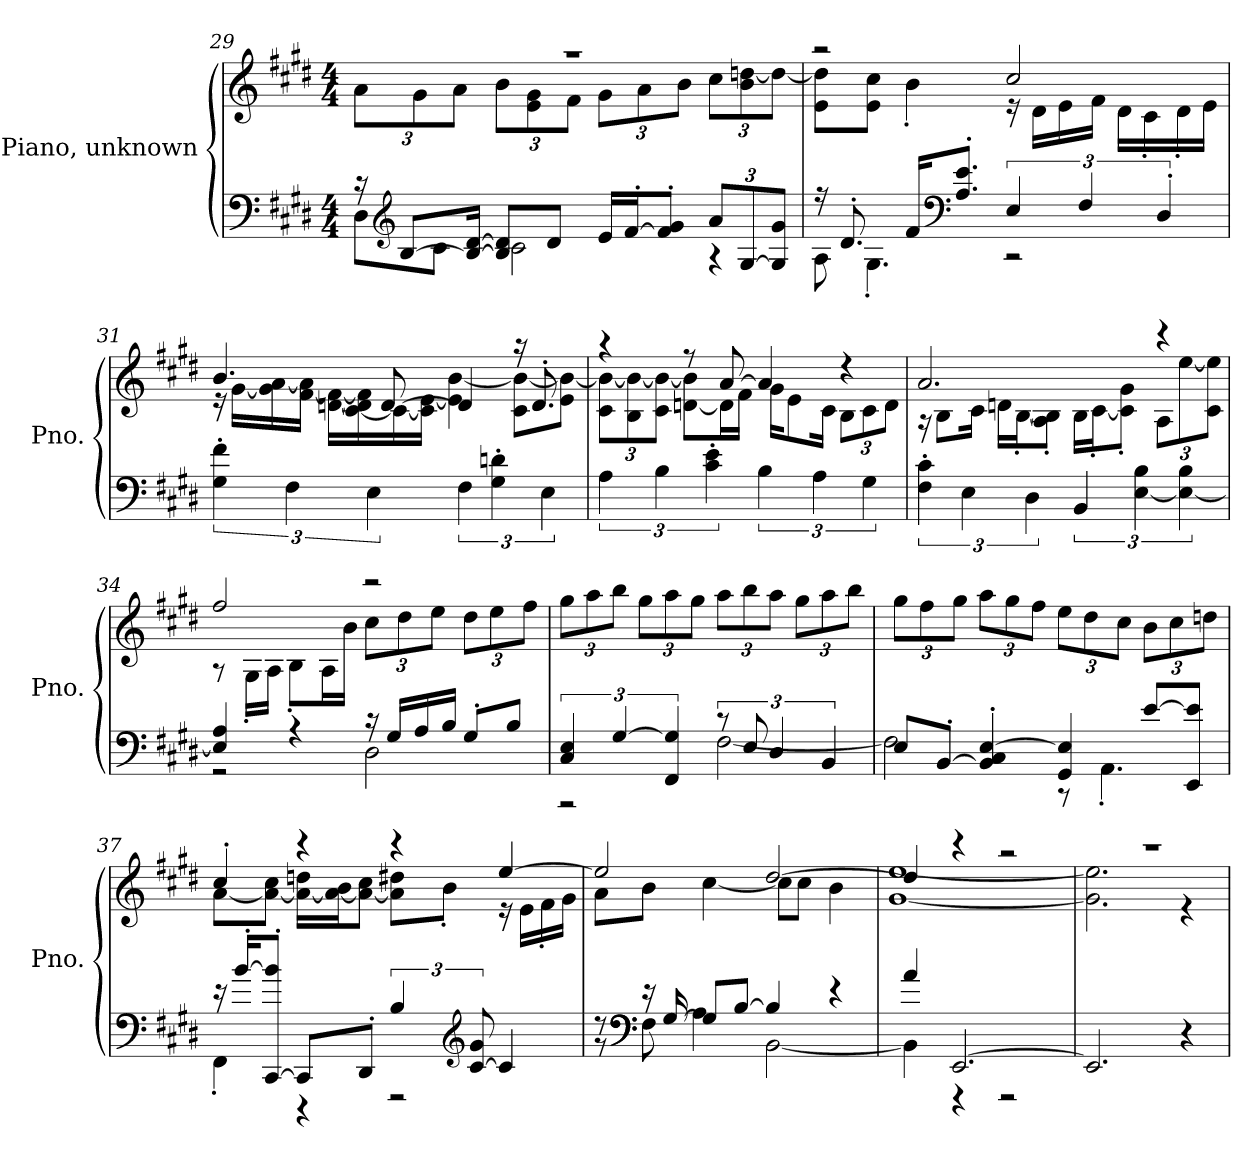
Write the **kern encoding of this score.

**kern	**kern
*part1	*part1
*staff2	*staff1
*I"Piano, unknown	*
*I'Pno.	*
*clefF4	*clefG2
*k[f#c#g#d#]	*k[f#c#g#d#]
*M4/4	*M4/4
=29	=29
*^	*^
*	*	*	*Xbrackettup
16r	8D#\L	1r	12a\L
*clefG2	*	*	*
[8B/L	.	.	.
.	.	.	12g#\
.	8c#\J	.	.
.	.	.	12a\J
16B/_ [16d#/Jk	.	.	.
8B/] 8d#/]L	2c#\	.	12b\L
.	.	.	12e\ 12g#\
8d#/J	.	.	.
.	.	.	12f#\J
16e/LL	.	.	12g#\L
[16f#'/J	.	.	.
.	.	.	12a\
8f#/]' 8g#/'J	.	.	.
.	.	.	12b\J
*Xbrackettup	*	*	*
12a/L	4r	.	12cc#\L
[12G#/	.	.	12b\ [12ddn\
12G#/] 12g#/J	.	.	12dd\J_
!!LO:PB:g=z	!!
=30	=30	=30	=30
16r	8A\	2r	8e\ 8dd\]L
8.d#'/	.	.	.
.	4.G#'\	.	8e\ 8cc#\J
16f#/KL	.	.	4b'\
*clefF4	*	*	*
8.A/' 8.e/'J	.	.	.
*brackettup	*	*	*
6E/	2r	2cc#/	16r
.	.	.	16d#\LL
.	.	.	16e\
6F#/	.	.	.
.	.	.	16f#\JJ
.	.	.	16d#\LL
.	.	.	16c#'\
6D#'/	.	.	.
.	.	.	16d#'\
.	.	.	16e\JJ
*v	*v	*	*
=31	=31	=31
6G#\' 6f#\'	4.b/	16r
.	.	[16g#\LL
.	.	16g#\] [16a\
6F#\	.	.
.	.	[16f#\ 16a\]JJ
.	.	[16dn\ 16f#\_LL
.	.	[16c#\ 16d\] 16f#\]
6E\	.	.
.	[8d/	16c#\_
.	.	16c#\] [16e\JJ
6F#\	4d/]	4e\] [4b\
6G#\' 6dn\'	.	.
.	16r	8c#\ 8b\_L
.	8.d'/	.
6E\	.	.
.	.	8e\ 8b\_J
!!LO:LB:g=z	!!
=32	=32	=32
6A\	4r	12c#\ 12b\_L
.	.	12B\ 12b\_
6B\	.	12c#\ 12b\_J
.	8r	[8dn\ 8b\]L
6c#\' 6e\'	.	.
.	[8a/	16d\L]
.	.	16f#\JJ
6B\	4a/]	16g#\KL
.	.	8e\
6A\	.	.
.	.	16c#\Jk
.	4r	12B\L
6G#\	.	12c#\
.	.	12d\J
=33	=33	=33
6F#\' 6c#\'	2.a/	16r
.	.	8B\L
6E\	.	.
.	.	16c#\Jk
.	.	16dn\LL
.	.	[16B'\J
6D#\	.	.
.	.	8A\' 8B\]'J
6BB/	.	16B\LL
.	.	[16c#'\J
.	.	8c#\]' 8g#\'J
[6E\ 6B\	.	.
.	4r	12A\L
6E\_ 6B\	.	[12ee\
.	.	12c#\ 12ee\]J
!!LO:LB:g=z	!!
=34	=34	=34
*^	*	*
4E/] 4A/	2r	2ff#/	8r
.	.	.	16G#'\LL
.	.	.	16A\JJ
4r	.	.	8B'\L
.	.	.	16A\L
.	.	.	16b\JJ
16r	2D#\	2r	12cc#\L
16G#/LL	.	.	.
.	.	.	12dd#\
16A/	.	.	.
.	.	.	12ee\J
16B/JJ	.	.	.
8G#'/L	.	.	12dd#\L
.	.	.	12ee\
8B/J	.	.	.
.	.	.	12ff#\J
*	*	*v	*v
=35	=35	=35
6C#/ 6E/	2r	12gg#\L
.	.	12aa\
[6G#/	.	12bb\J
.	.	12gg#\L
6FF#/ 6G#/]	.	12aa\
.	.	12gg#\J
12r	[2F#\	12aa\L
12E/	.	12bb\
6D#/	.	12aa\J
.	.	12gg#\L
6BB/	.	12aa\
.	.	12bb\J
=36	=36	=36
8E/L	2F#\]	12gg#\L
.	.	12ff#\
[8BB'/J	.	.
.	.	12gg#\J
4BB/]' 4C#/' [4E/'	.	12aa\L
.	.	12gg#\
.	.	12ff#\J
4GG#/ 4E/]	8r	12ee\L
.	.	12dd#\
.	4.AA'\	.
.	.	12cc#\J
[8e/L	.	12b\L
.	.	12cc#\
8EE/ 8e/]J	.	.
.	.	12ddn\J
!!LO:LB:g=z
=37	=37	=37
*	*	*^
16r	4FF#'\	4cc#'/	[8a\L
[16b'/KL	.	.	.
[8CC#/' 8b/]'J	.	.	8a\_ 8cc#\J
8CC#/L]	4r	4r	16a\_ 16ddn\LL
.	.	.	16a\_ 16b\J
8DD#'/J	.	.	8a\_ 8cc#\J
6B/	2r	4r	8a\] 8dd#X\L
.	.	.	8b'\J
*clefG2	*	*	*
[12c#/ 12g#/	.	.	.
4c#/]	.	[4ee/	16r
.	.	.	16e\LL
.	.	.	16f#'\
.	.	.	16g#\JJ
=38	=38	=38	=38
8r	8r	2ee/]	8a\L
*clefF4	*	*	*
16r	8F#\	.	8b\J
[16G#/	.	.	.
8G#/L]	4A\	.	[4cc#\
[8B/J	.	.	.
4B/]	[2BB\	[2dd#/	8cc#\L]
.	.	.	8cc#\J
4r	.	.	4b\
=39	=39	=39	=39
4a/	4BB\]	4dd#/]	[1g# [1ee
[2.EE/	4r	4r	.
.	2r	2r	.
*v	*v	*	*
=40	=40	=40
2.EE/]	1r	2.g#\] 2.ee\]
4r	.	4r
*	*v	*v
=	=
*-	*-
